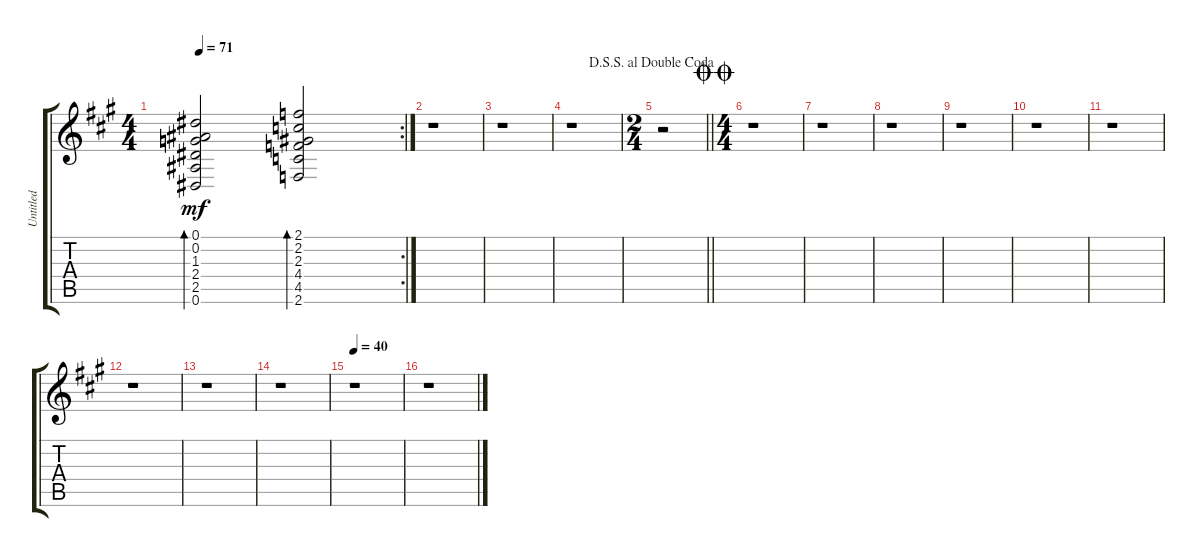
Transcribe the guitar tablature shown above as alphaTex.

\track ("Untitled" "Untitled") {instrument acousticguitarnylon}
\staff {score tabs}
\tuning (Eb4 Bb3 Gb3 Db3 Ab2 Eb2) {hide}
\rc 2
\ts (4 4)
\tempo 71
\clef g2
\ks a
(0.1 0.2 1.3 2.4 2.5 0.6).2{bd 30 dy mf} (2.1 2.2 2.3 4.4 4.5 2.6).2{bd 30} |
r.1 |
r.1 |
r.1 |
\ts (2 4)
\jump dalsegnosegnoaldoublecoda
\barLineRight lightlight
r.2 |
\ts (4 4)
\jump doublecoda
r.1 |
r.1 |
r.1 |
r.1 |
r.1 |
r.1 |
r.1 |
r.1 |
r.1 |
\tempo 40
r.1 |
r.1
